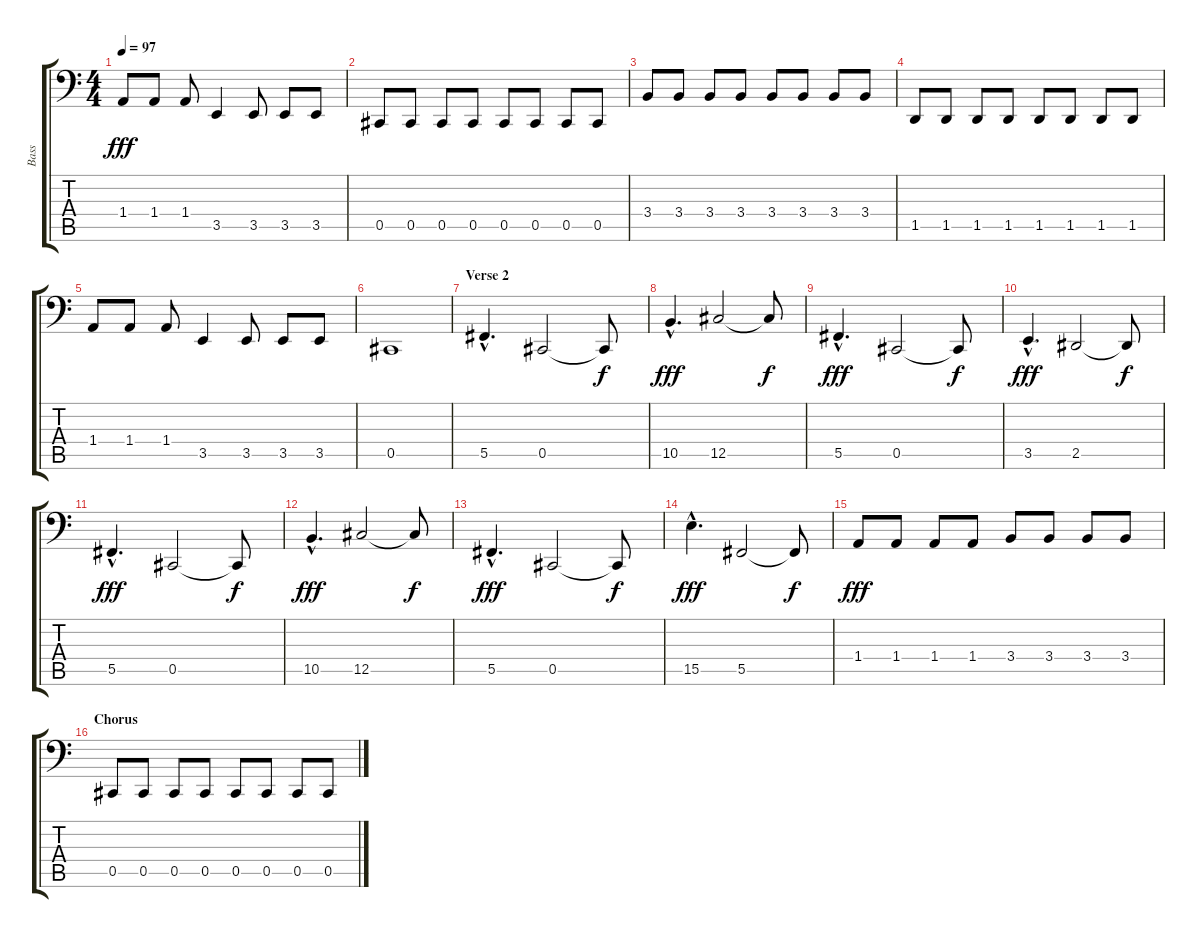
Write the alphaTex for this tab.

\track ("Bass" "Bass") {instrument electricbassfinger}
\staff {score tabs}
\tuning (A2 E2 Db2 Ab1 Db1 Ab0) {hide}
\ts (4 4)
\tempo 97
\clef f4
\ks c
1.4.8{dy fff} 1.4.8 1.4.8 3.5.4 3.5.8 3.5.8 3.5.8 |
0.5.8 0.5.8 0.5.8 0.5.8 0.5.8 0.5.8 0.5.8 0.5.8 |
3.4.8 3.4.8 3.4.8 3.4.8 3.4.8 3.4.8 3.4.8 3.4.8 |
1.5.8 1.5.8 1.5.8 1.5.8 1.5.8 1.5.8 1.5.8 1.5.8 |
1.4.8 1.4.8 1.4.8 3.5.4 3.5.8 3.5.8 3.5.8 |
0.5.1 |
\section ("" "Verse 2")
5.5{hac}.4{d} 0.5.2 0.5{t}.8{dy f} |
10.5{hac}.4{d dy fff} 12.5.2 12.5{t}.8{dy f} |
5.5{hac}.4{d dy fff} 0.5.2 0.5{t}.8{dy f} |
3.5{hac}.4{d dy fff} 2.5.2 2.5{t}.8{dy f} |
5.5{hac}.4{d dy fff} 0.5.2 0.5{t}.8{dy f} |
10.5{hac}.4{d dy fff} 12.5.2 12.5{t}.8{dy f} |
5.5{hac}.4{d dy fff} 0.5.2 0.5{t}.8{dy f} |
15.5{hac}.4{d dy fff} 5.5.2 5.5{t}.8{dy f} |
1.4.8{dy fff} 1.4.8 1.4.8 1.4.8 3.4.8 3.4.8 3.4.8 3.4.8 |
\section ("" "Chorus")
0.5.8 0.5.8 0.5.8 0.5.8 0.5.8 0.5.8 0.5.8 0.5.8
